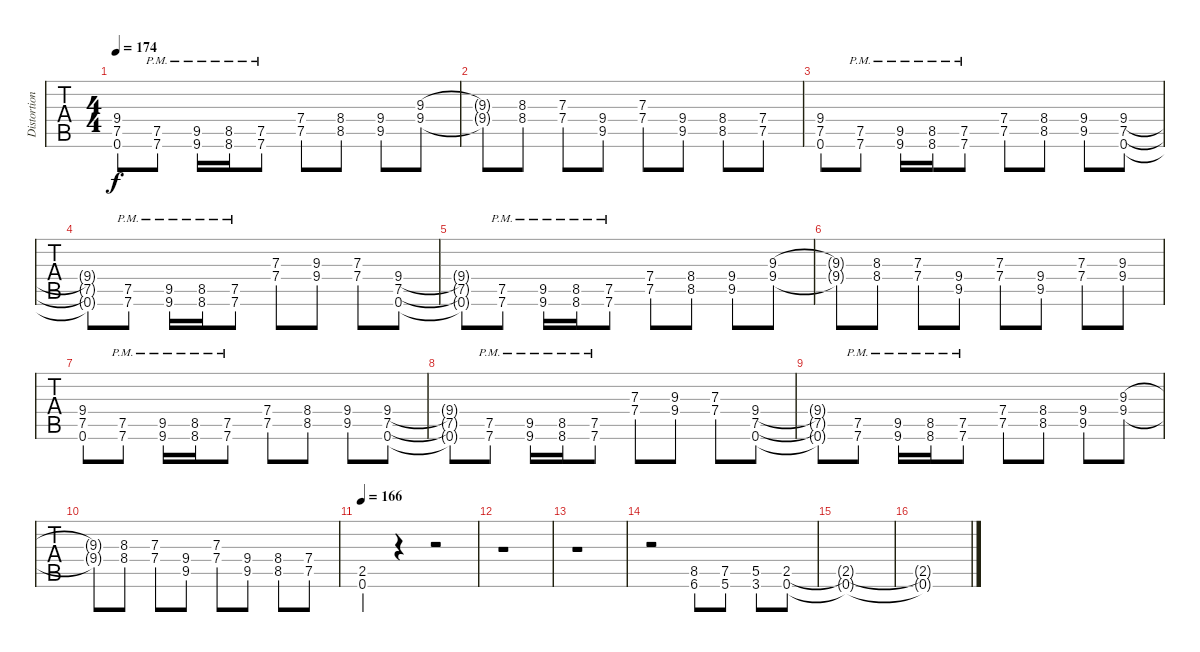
\track ("Distortion Guitar (Poland)" "Distortion") {instrument overdrivenguitar}
\staff {tabs}
\tuning (E4 B3 G3 D3 A2 E2) {hide}
\ts (4 4)
\tempo 174
\clef g2
\ks c
(9.4{t} 7.5{t} 0.6{t}).8{dy f} (7.5{pm} 7.6{pm}).8 (9.5{pm} 9.6{pm}).16 (8.5{pm} 8.6{pm}).16 (7.5{pm} 7.6{pm}).8 (7.4 7.5).8 (8.4 8.5).8 (9.4 9.5).8 (9.3 9.4).8 |
(9.3{t} 9.4{t}).8 (8.3 8.4).8 (7.3 7.4).8 (9.4 9.5).8 (7.3 7.4).8 (9.4 9.5).8 (8.4 8.5).8 (7.4 7.5).8 |
(9.4 7.5 0.6).8 (7.5{pm} 7.6{pm}).8 (9.5{pm} 9.6{pm}).16 (8.5{pm} 8.6{pm}).16 (7.5{pm} 7.6{pm}).8 (7.4 7.5).8 (8.4 8.5).8 (9.4 9.5).8 (9.4 7.5 0.6).8 |
(9.4{t} 7.5{t} 0.6{t}).8 (7.5{pm} 7.6{pm}).8 (9.5{pm} 9.6{pm}).16 (8.5{pm} 8.6{pm}).16 (7.5{pm} 7.6{pm}).8 (7.3 7.4).8 (9.3 9.4).8 (7.3 7.4).8 (9.4 7.5 0.6).8 |
(9.4{t} 7.5{t} 0.6{t}).8 (7.5{pm} 7.6{pm}).8 (9.5{pm} 9.6{pm}).16 (8.5{pm} 8.6{pm}).16 (7.5{pm} 7.6{pm}).8 (7.4 7.5).8 (8.4 8.5).8 (9.4 9.5).8 (9.3 9.4).8 |
(9.3{t} 9.4{t}).8 (8.3 8.4).8 (7.3 7.4).8 (9.4 9.5).8 (7.3 7.4).8 (9.4 9.5).8 (7.3 7.4).8 (9.3 9.4).8 |
(9.4 7.5 0.6).8 (7.5{pm} 7.6{pm}).8 (9.5{pm} 9.6{pm}).16 (8.5{pm} 8.6{pm}).16 (7.5{pm} 7.6{pm}).8 (7.4 7.5).8 (8.4 8.5).8 (9.4 9.5).8 (9.4 7.5 0.6).8 |
(9.4{t} 7.5{t} 0.6{t}).8 (7.5{pm} 7.6{pm}).8 (9.5{pm} 9.6{pm}).16 (8.5{pm} 8.6{pm}).16 (7.5{pm} 7.6{pm}).8 (7.3 7.4).8 (9.3 9.4).8 (7.3 7.4).8 (9.4 7.5 0.6).8 |
(9.4{t} 7.5{t} 0.6{t}).8 (7.5{pm} 7.6{pm}).8 (9.5{pm} 9.6{pm}).16 (8.5{pm} 8.6{pm}).16 (7.5{pm} 7.6{pm}).8 (7.4 7.5).8 (8.4 8.5).8 (9.4 9.5).8 (9.3 9.4).8 |
(9.3{t} 9.4{t}).8 (8.3 8.4).8 (7.3 7.4).8 (9.4 9.5).8 (7.3 7.4).8 (9.4 9.5).8 (8.4 8.5).8 (7.4 7.5).8 |
\tempo 166
(2.5 0.6).4 r.4 r.2 |
r.1 |
r.1 |
r.2 (8.5 6.6).8 (7.5 5.6).8 (5.5 3.6).8 (2.5 0.6).8 |
(2.5{t} 0.6{t}).1 |
(2.5{t} 0.6{t}).1
